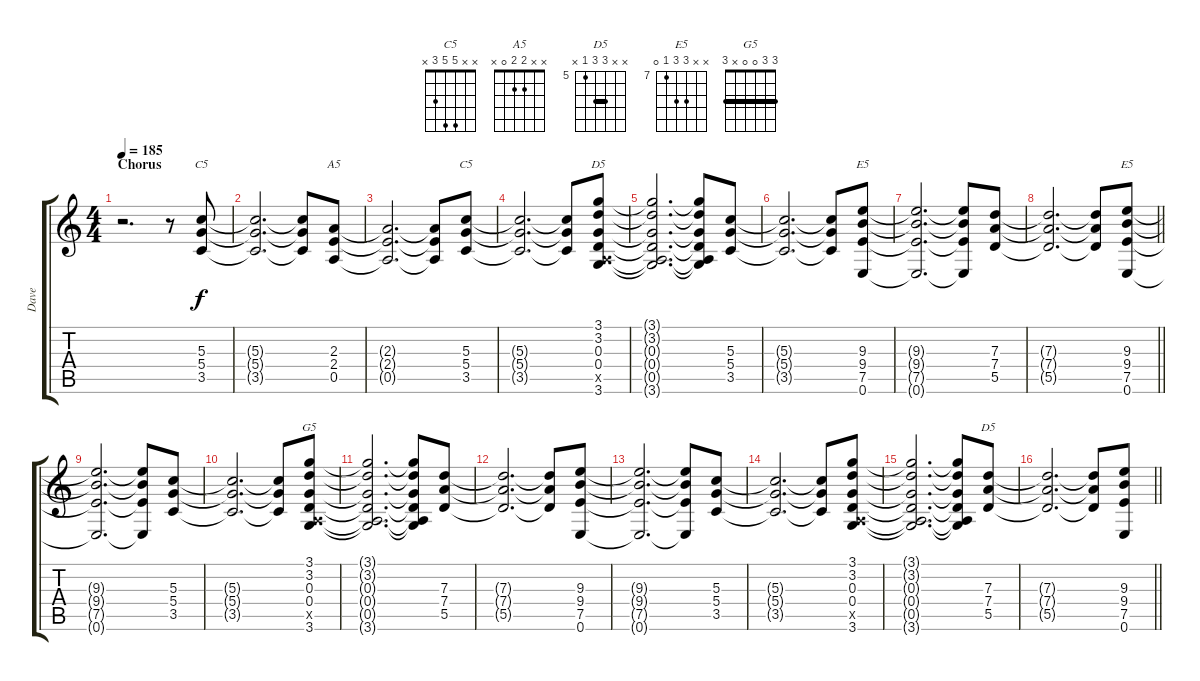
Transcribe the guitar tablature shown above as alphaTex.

\track ("Dave" "Dave") {instrument distortionguitar}
\staff {score tabs}
\tuning (E4 B3 G3 D3 A2 E2) {hide}
\chord ("C5" x x 5 5 3 x) {barre 5}
\chord ("A5" x x 2 2 0 x)
\chord ("C5" x x 5 5 3 x)
\chord ("D5" x x 7 7 5 x) {firstfret 5}
\chord ("E5" x x 9 9 7 0) {firstfret 7 barre 9}
\chord ("E5" x x 9 9 7 0) {firstfret 7}
\chord ("G5" 3 3 0 0 x 3) {barre 3}
\chord ("D5" x x 7 7 5 x) {firstfret 5 barre 7}
\ts (4 4)
\section ("" "Chorus")
\tempo 185
\clef g2
\ks c
r.2{d dy f} r.8 (5.3 5.4 3.5).8{ch "C5"} |
(5.3{t} 5.4{t} 3.5{t}).2{d} (5.3{t} 5.4{t} 3.5{t}).8 (2.3 2.4 0.5).8{ch "A5"} |
(2.3{t} 2.4{t} 0.5{t}).2{d} (2.3{t} 2.4{t} 0.5{t}).8 (5.3 5.4 3.5).8{ch "C5"} |
(5.3{t} 5.4{t} 3.5{t}).2{d} (5.3{t} 5.4{t} 3.5{t}).8 (3.1 3.2 0.3 0.4 0.5{x} 3.6).8{ch "D5"} |
(3.1{t} 3.2{t} 0.3{t} 0.4{t} 0.5{t} 3.6{t}).2{d} (3.1{t} 3.2{t} 0.3{t} 0.4{t} 0.5{t} 3.6{t}).8 (5.3 5.4 3.5).8 |
(5.3{t} 5.4{t} 3.5{t}).2{d} (5.3{t} 5.4{t} 3.5{t}).8 (9.3 9.4 7.5 0.6).8{ch "E5"} |
(9.3{t} 9.4{t} 7.5{t} 0.6{t}).2{d} (9.3{t} 9.4{t} 7.5{t} 0.6{t}).8 (7.3 7.4 5.5).8 |
\barLineRight lightlight
(7.3{t} 7.4{t} 5.5{t}).2{d} (7.3{t} 7.4{t} 5.5{t}).8 (9.3 9.4 7.5 0.6).8{ch "E5"} |
(9.3{t} 9.4{t} 7.5{t} 0.6{t}).2{d} (9.3{t} 9.4{t} 7.5{t} 0.6{t}).8 (5.3 5.4 3.5).8 |
(5.3{t} 5.4{t} 3.5{t}).2{d} (5.3{t} 5.4{t} 3.5{t}).8 (3.1 3.2 0.3 0.4 0.5{x} 3.6).8{ch "G5"} |
(3.1{t} 3.2{t} 0.3{t} 0.4{t} 0.5{t} 3.6{t}).2{d} (3.1{t} 3.2{t} 0.3{t} 0.4{t} 0.5{t} 3.6{t}).8 (7.3 7.4 5.5).8 |
(7.3{t} 7.4{t} 5.5{t}).2{d} (7.3{t} 7.4{t} 5.5{t}).8 (9.3 9.4 7.5 0.6).8 |
(9.3{t} 9.4{t} 7.5{t} 0.6{t}).2{d} (9.3{t} 9.4{t} 7.5{t} 0.6{t}).8 (5.3 5.4 3.5).8 |
(5.3{t} 5.4{t} 3.5{t}).2{d} (5.3{t} 5.4{t} 3.5{t}).8 (3.1 3.2 0.3 0.4 0.5{x} 3.6).8 |
(3.1{t} 3.2{t} 0.3{t} 0.4{t} 0.5{t} 3.6{t}).2{d} (3.1{t} 3.2{t} 0.3{t} 0.4{t} 0.5{t} 3.6{t}).8 (7.3 7.4 5.5).8{ch "D5"} |
\barLineRight lightlight
(7.3{t} 7.4{t} 5.5{t}).2{d} (7.3{t} 7.4{t} 5.5{t}).8 (9.3 9.4 7.5 0.6).8
